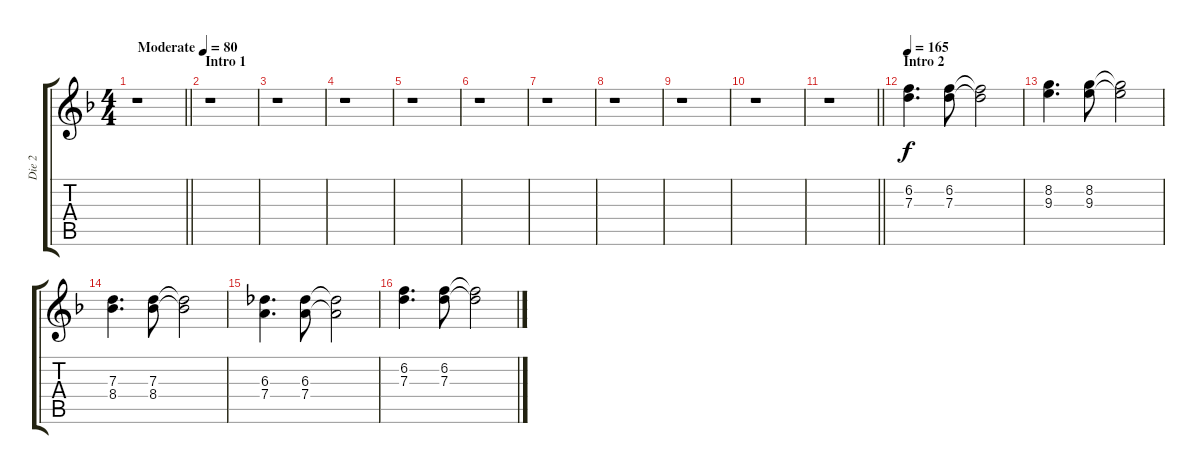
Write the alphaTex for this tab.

\track ("Die 2" "Die 2") {instrument distortionguitar}
\staff {score tabs}
\tuning (E4 B3 G3 D3 A2 E2) {hide}
\ts (4 4)
\tempo (80 "Moderate")
\clef g2
\barLineRight lightlight
\ks dminor
r.1{dy f instrument distortionguitar} |
\section ("" "Intro 1")
r.1 |
r.1 |
r.1 |
r.1 |
r.1 |
r.1 |
r.1 |
r.1 |
r.1 |
\barLineRight lightlight
r.1 |
\section ("" "Intro 2")
\tempo 165
(6.2 7.3).4{d} (6.2 7.3).8 (6.2{t} 7.3{t}).2 |
(8.2 9.3).4{d} (8.2 9.3).8 (8.2{t} 9.3{t}).2 |
(7.3 8.4).4{d} (7.3 8.4).8 (7.3{t} 8.4{t}).2 |
(6.3 7.4).4{d} (6.3 7.4).8 (6.3{t} 7.4{t}).2 |
(6.2 7.3).4{d} (6.2 7.3).8 (6.2{t} 7.3{t}).2
